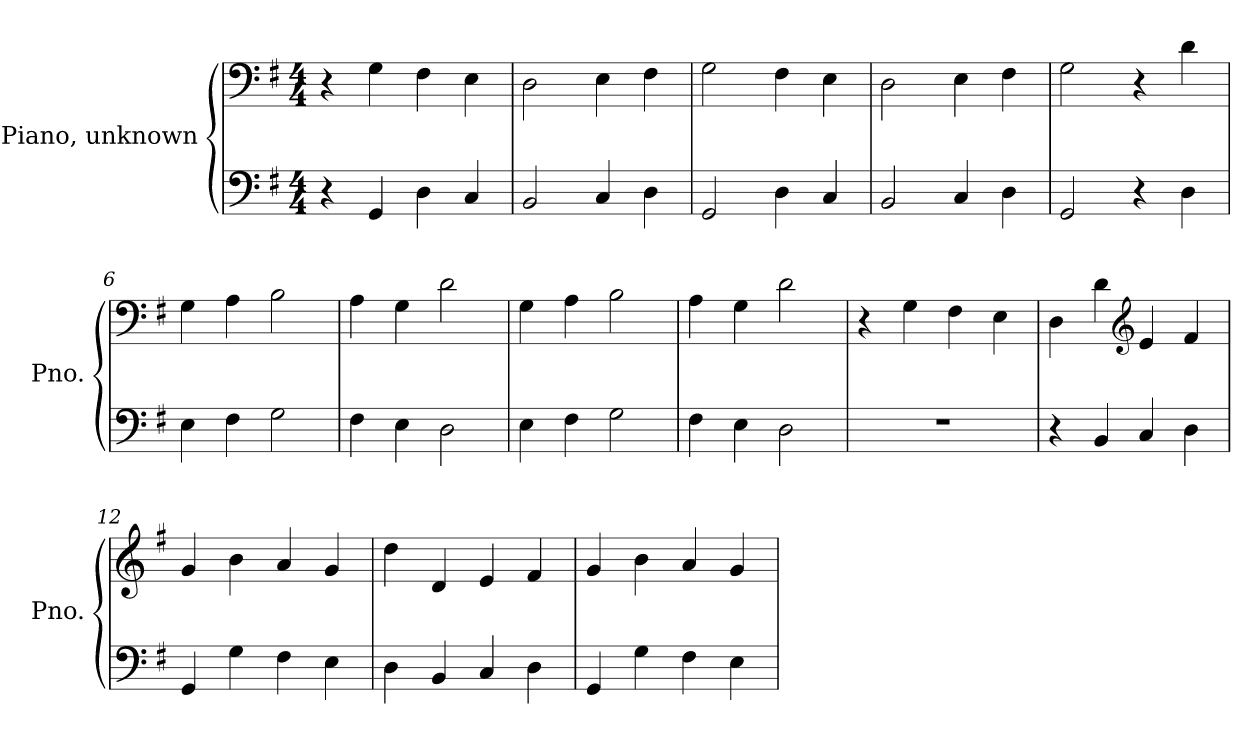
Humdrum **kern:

**kern	**kern
*part1	*part1
*staff2	*staff1
*I"Piano, unknown	*
*I'Pno.	*
*clefF4	*clefF4
*k[f#]	*k[f#]
*M4/4	*M4/4
*MM120	*MM120
=1	=1
4r	4r
4GG/	4G\
4D\	4F#\
4C/	4E\
=2	=2
2BB/	2D\
4C/	4E\
4D\	4F#\
=3	=3
2GG/	2G\
4D\	4F#\
4C/	4E\
=4	=4
2BB/	2D\
4C/	4E\
4D\	4F#\
=5	=5
2GG/	2G\
4r	4r
4D\	4d\
=6	=6
4E\	4G\
4F#\	4A\
2G\	2B\
=7	=7
4F#\	4A\
4E\	4G\
2D\	2d\
=8	=8
4E\	4G\
4F#\	4A\
2G\	2B\
=9	=9
4F#\	4A\
4E\	4G\
2D\	2d\
=10	=10
1r	4r
.	4G\
.	4F#\
.	4E\
!!LO:LB:g=z
=11	=11
4r	4D\
4BB/	4d\
*	*clefG2
4C/	4e/
4D\	4f#/
=12	=12
4GG/	4g/
4G\	4b\
4F#\	4a/
4E\	4g/
=13	=13
4D\	4dd\
4BB/	4d/
4C/	4e/
4D\	4f#/
=14	=14
4GG/	4g/
4G\	4b\
4F#\	4a/
4E\	4g/
=	=
*-	*-
